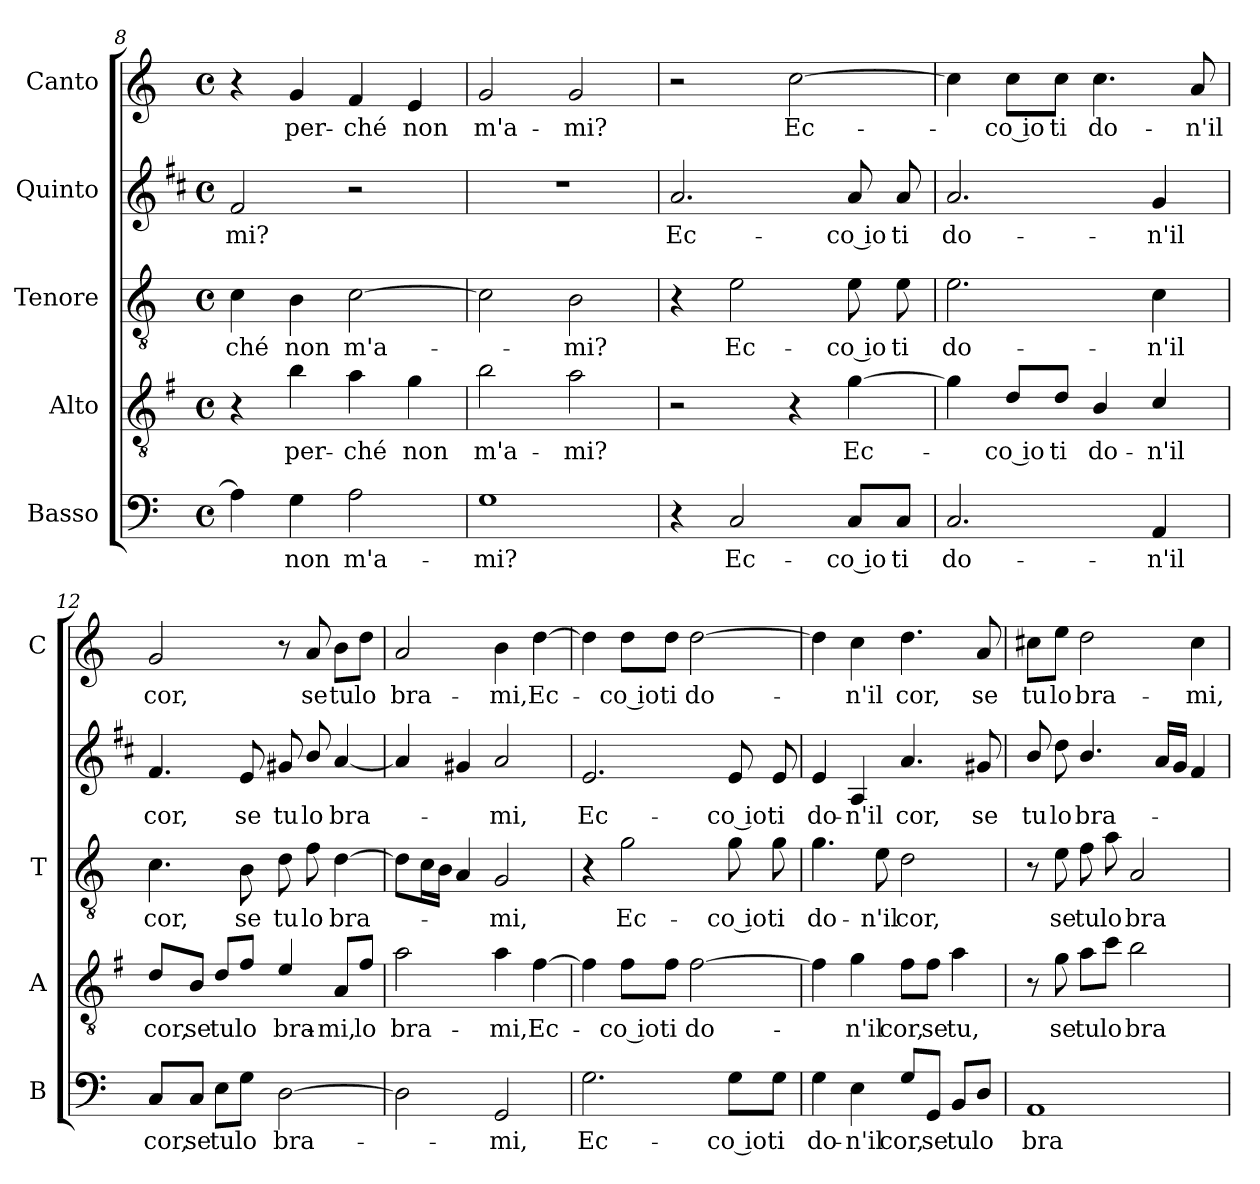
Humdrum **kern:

**kern	**text	**kern	**text	**kern	**text	**kern	**text	**kern	**text
*part5	*part5	*part4	*part4	*part3	*part3	*part2	*part2	*part1	*part1
*staff5	*staff5	*staff4	*staff4	*staff3	*staff3	*staff2	*staff2	*staff1	*staff1
*I"Basso	*	*I"Alto	*	*I"Tenore	*	*I"Quinto	*	*I"Canto	*
*I'B	*	*I'A	*	*I'T	*	*	*	*I'C	*
*clefF4	*	*clefGv2	*	*clefGv2	*	*clefG2	*	*clefG2	*
*	*	*ITrd4c7	*	*	*	*ITrd1c2	*	*	*
*k[]	*	*k[]	*	*k[]	*	*k[]	*	*k[]	*
*C:	*	*C:	*	*C:	*	*C:	*	*C:	*
*M4/4	*	*M4/4	*	*M4/4	*	*M4/4	*	*M4/4	*
*met(c)	*	*met(c)	*	*met(c)	*	*met(c)	*	*met(c)	*
=8	=8	=8	=8	=8	=8	=8	=8	=8	=8
!	!	!	!	!	!LO:LY:b	!	!LO:LY:b	!	!
4A\]	.	4r	.	4c\	-ché	2e/	-mi?	4r	.
!	!LO:LY:b	!	!LO:LY:b	!	!LO:LY:b	!	!	!	!LO:LY:b
4G\	non	4e\	per-	4B\	non	.	.	4g/	per-
!	!LO:LY:b	!	!LO:LY:b	!	!LO:LY:b	!	!	!	!LO:LY:b
2A\	m'a-	4d\	-ché	[2c\	m'a-	2r	.	4f/	-ché
!	!	!	!LO:LY:b	!	!	!	!	!	!LO:LY:b
.	.	4c\	non	.	.	.	.	4e/	non
=9	=9	=9	=9	=9	=9	=9	=9	=9	=9
!	!LO:LY:b	!	!LO:LY:b	!	!	!	!	!	!LO:LY:b
1G	-mi?	2e\	m'a-	2c\]	.	1r	.	2g/	m'a-
!	!	!	!LO:LY:b	!	!LO:LY:b	!	!	!	!LO:LY:b
.	.	2d\	-mi?	2B\	-mi?	.	.	2g/	-mi?
=10	=10	=10	=10	=10	=10	=10	=10	=10	=10
!	!	!	!	!	!	!	!LO:LY:b	!	!
4r	.	2r	.	4r	.	2.g/	Ec-	2r	.
!	!LO:LY:b	!	!	!	!LO:LY:b	!	!	!	!
2C/	Ec-	.	.	2e\	Ec-	.	.	.	.
!	!	!	!	!	!	!	!	!	!LO:LY:b
.	.	4r	.	.	.	.	.	[2cc\	Ec-
!	!LO:LY:b	!	!LO:LY:b	!	!LO:LY:b	!	!LO:LY:b	!	!
8C/L	-co io	[4c\	Ec-	8e\	-co io	8g/	-co io	.	.
!	!LO:LY:b	!	!	!	!LO:LY:b	!	!LO:LY:b	!	!
8C/J	ti	.	.	8e\	ti	8g/	ti	.	.
=11	=11	=11	=11	=11	=11	=11	=11	=11	=11
!	!LO:LY:b	!	!	!	!LO:LY:b	!	!LO:LY:b	!	!
2.C/	do-	4c\]	.	2.e\	do-	2.g/	do-	4cc\]	.
!	!	!	!LO:LY:b	!	!	!	!	!	!LO:LY:b
.	.	8G/L	-co io	.	.	.	.	8cc\L	-co io
!	!	!	!LO:LY:b	!	!	!	!	!	!LO:LY:b
.	.	8G/J	ti	.	.	.	.	8cc\J	ti
!	!	!	!LO:LY:b	!	!	!	!	!	!LO:LY:b
.	.	4E/	do-	.	.	.	.	4.cc\	do-
!	!LO:LY:b	!	!LO:LY:b	!	!LO:LY:b	!	!LO:LY:b	!	!
4AA/	-n'il	4F/	-n'il	4c\	-n'il	4f/	-n'il	.	.
!	!	!	!	!	!	!	!	!	!LO:LY:b
.	.	.	.	.	.	.	.	8a/	-n'il
!!LO:PB:g=z
=12	=12	=12	=12	=12	=12	=12	=12	=12	=12
!	!LO:LY:b	!	!LO:LY:b	!	!LO:LY:b	!	!LO:LY:b	!	!LO:LY:b
8C/L	cor,	8G/L	cor,	4.c\	cor,	4.e/	cor,	2g/	cor,
!	!LO:LY:b	!	!LO:LY:b	!	!	!	!	!	!
8C/J	se	8E/J	se	.	.	.	.	.	.
!	!LO:LY:b	!	!LO:LY:b	!	!	!	!	!	!
8E\L	tu	8G/L	tu	.	.	.	.	.	.
!	!LO:LY:b	!	!LO:LY:b	!	!LO:LY:b	!	!LO:LY:b	!	!
8G\J	lo	8B/J	lo	8B\	se	8d/	se	.	.
!	!LO:LY:b	!	!LO:LY:b	!	!LO:LY:b	!	!LO:LY:b	!	!
[2D\	bra-	4A/	bra-	8d\	tu	8f#X/	tu	8r	.
!	!	!	!	!	!LO:LY:b	!	!LO:LY:b	!	!LO:LY:b
.	.	.	.	8f\	lo	8a/	lo	8a/	se
!	!	!	!LO:LY:b	!	!LO:LY:b	!	!LO:LY:b	!	!LO:LY:b
.	.	8D/L	-mi,	[4d\	bra-	[4g/	bra-	8b\L	tu
!	!	!	!LO:LY:b	!	!	!	!	!	!LO:LY:b
.	.	8B/J	lo	.	.	.	.	8dd\J	lo
=13	=13	=13	=13	=13	=13	=13	=13	=13	=13
!	!	!	!LO:LY:b	!	!	!	!	!	!LO:LY:b
2D\]	.	2d\	bra-	8d\L]	.	4g/]	.	2a/	bra-
.	.	.	.	16c\L	.	.	.	.	.
.	.	.	.	16B\JJ	.	.	.	.	.
.	.	.	.	4A/	.	4f#X/	.	.	.
!	!LO:LY:b	!	!LO:LY:b	!	!LO:LY:b	!	!LO:LY:b	!	!LO:LY:b
2GG/	-mi,	4d\	-mi,	2G/	-mi,	2g/	-mi,	4b\	-mi,
!	!	!	!LO:LY:b	!	!	!	!	!	!LO:LY:b
.	.	[4B\	Ec-	.	.	.	.	[4dd\	Ec-
=14	=14	=14	=14	=14	=14	=14	=14	=14	=14
!	!LO:LY:b	!	!	!	!	!	!LO:LY:b	!	!
2.G\	Ec-	4B\]	.	4r	.	2.d/	Ec-	4dd\]	.
!	!	!	!LO:LY:b	!	!LO:LY:b	!	!	!	!LO:LY:b
.	.	8B\L	-co io	2g\	Ec-	.	.	8dd\L	-co io
!	!	!	!LO:LY:b	!	!	!	!	!	!LO:LY:b
.	.	8B\J	ti	.	.	.	.	8dd\J	ti
!	!	!	!LO:LY:b	!	!	!	!	!	!LO:LY:b
.	.	[2B\	do-	.	.	.	.	[2dd\	do-
!	!LO:LY:b	!	!	!	!LO:LY:b	!	!LO:LY:b	!	!
8G\L	-co io	.	.	8g\	-co io	8d/	-co io	.	.
!	!LO:LY:b	!	!	!	!LO:LY:b	!	!LO:LY:b	!	!
8G\J	ti	.	.	8g\	ti	8d/	ti	.	.
=15	=15	=15	=15	=15	=15	=15	=15	=15	=15
!	!LO:LY:b	!	!	!	!LO:LY:b	!	!LO:LY:b	!	!
4G\	do-	4B\]	.	4.g\	do-	4d/	do-	4dd\]	.
!	!LO:LY:b	!	!LO:LY:b	!	!	!	!LO:LY:b	!	!LO:LY:b
4E\	-n'il	4c\	-n'il	.	.	4G/	-n'il	4cc\	-n'il
!	!	!	!	!	!LO:LY:b	!	!	!	!
.	.	.	.	8e\	-n'il	.	.	.	.
!	!LO:LY:b	!	!LO:LY:b	!	!LO:LY:b	!	!LO:LY:b	!	!LO:LY:b
8G/L	cor,	8B\L	cor,	2d\	cor,	4.g/	cor,	4.dd\	cor,
!	!LO:LY:b	!	!LO:LY:b	!	!	!	!	!	!
8GG/J	se	8B\J	se	.	.	.	.	.	.
!	!LO:LY:b	!	!LO:LY:b	!	!	!	!	!	!
8BB/L	tu	4d\	tu,	.	.	.	.	.	.
!	!LO:LY:b	!	!	!	!	!	!LO:LY:b	!	!LO:LY:b
8D/J	lo	.	.	.	.	8f#X/	se	8a/	se
=16	=16	=16	=16	=16	=16	=16	=16	=16	=16
!	!LO:LY:b	!	!	!	!	!	!LO:LY:b	!	!LO:LY:b
1AA	bra-	8r	.	8r	.	8a/	tu	8cc#X\L	tu
!	!	!	!LO:LY:b	!	!LO:LY:b	!	!LO:LY:b	!	!LO:LY:b
.	.	8c\	se	8e\	se	8cc\	lo	8ee\J	lo
!	!	!	!LO:LY:b	!	!LO:LY:b	!	!LO:LY:b	!	!LO:LY:b
.	.	8d\L	tu	8f\	tu	4.a/	bra-	2dd\	bra-
!	!	!	!LO:LY:b	!	!LO:LY:b	!	!	!	!
.	.	8f\J	lo	8a\	lo	.	.	.	.
!	!	!	!LO:LY:b	!	!LO:LY:b	!	!	!	!
.	.	2e\	bra-	2A/	bra-	.	.	.	.
.	.	.	.	.	.	16g/LL	.	.	.
.	.	.	.	.	.	16f/JJ	.	.	.
!	!	!	!	!	!	!	!	!	!LO:LY:b
.	.	.	.	.	.	4e/	.	4cc#\	-mi,
=	=	=	=	=	=	=	=	=	=
*-	*-	*-	*-	*-	*-	*-	*-	*-	*-
